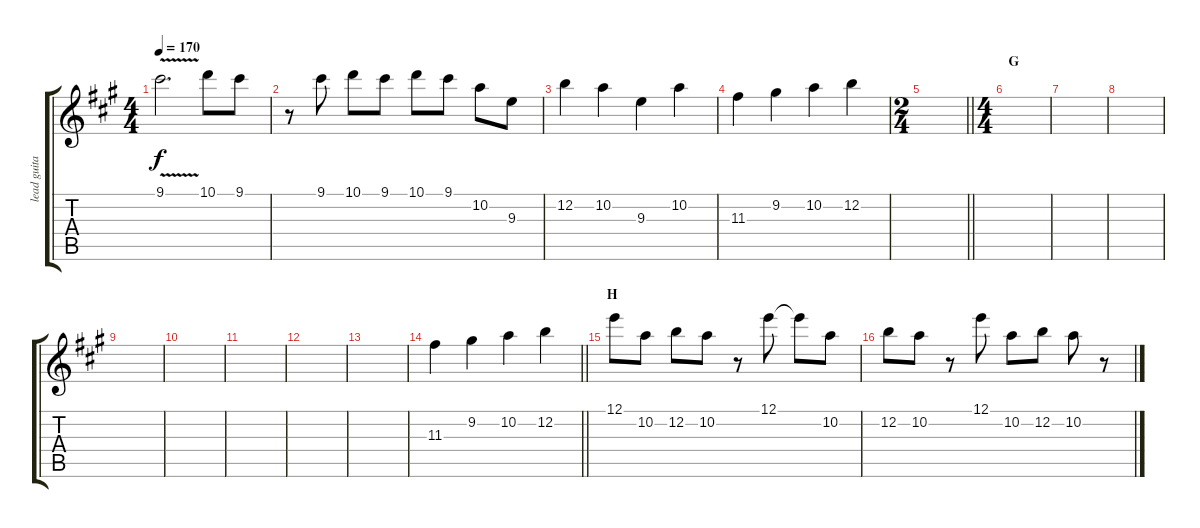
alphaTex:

\track ("lead guitar" "lead guita") {instrument overdrivenguitar}
\staff {score tabs}
\tuning (E4 B3 G3 D3 A2 E2) {hide}
\ts (4 4)
\tempo 170
\clef g2
\ks a
9.1{v}.2{d dy f} 10.1.8 9.1.8 |
r.8 9.1.8 10.1.8 9.1.8 10.1.8 9.1.8 10.2.8 9.3.8 |
12.2.4 10.2.4 9.3.4 10.2.4 |
11.3.4 9.2.4 10.2.4 12.2.4 |
\ts (2 4)
\barLineRight lightlight
|
\ts (4 4)
\section ("" "G")
|
|
|
|
|
|
|
|
\barLineRight lightlight
11.3.4 9.2.4 10.2.4 12.2.4 |
\section ("" "H")
12.1.8 10.2.8 12.2.8 10.2.8 r.8 12.1.8 12.1{t}.8 10.2.8 |
12.2.8 10.2.8 r.8 12.1.8 10.2.8 12.2.8 10.2.8 r.8
